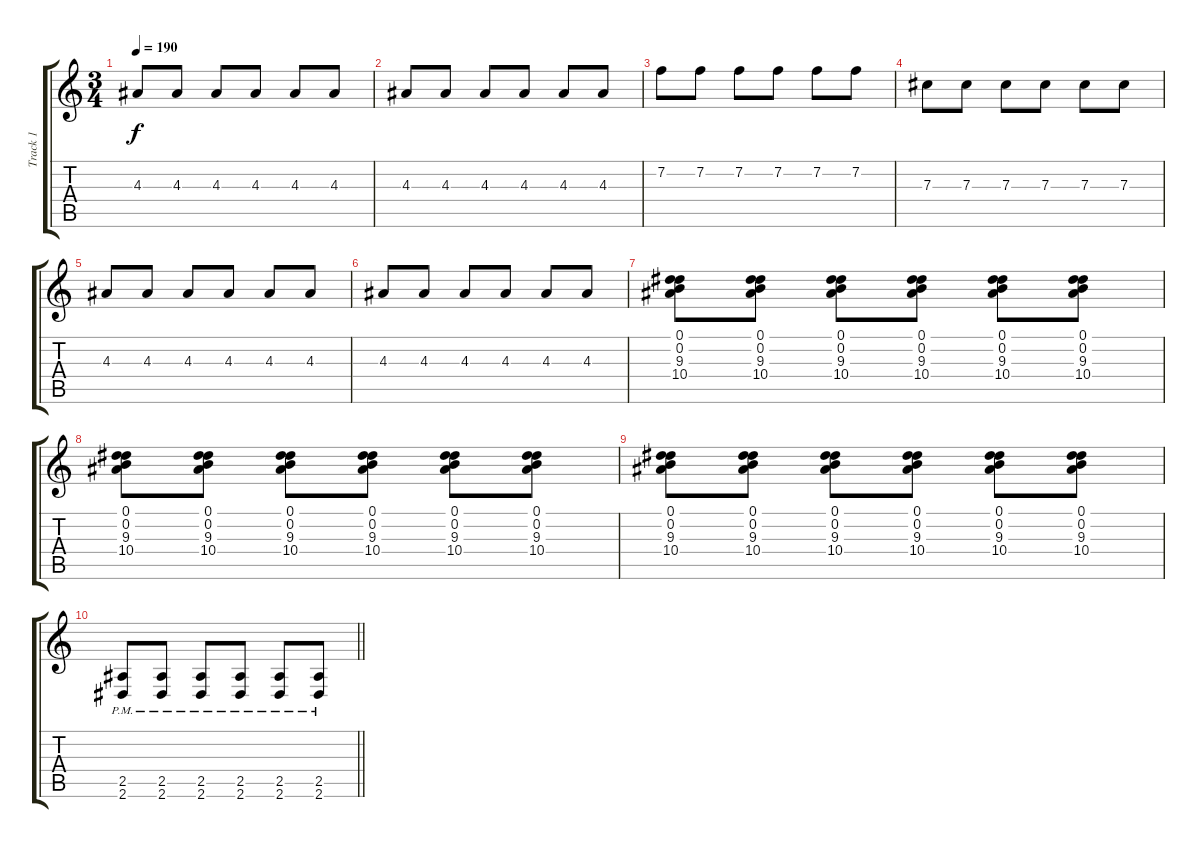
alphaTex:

\track ("Track 1" "Track 1") {instrument distortionguitar}
\staff {score tabs}
\tuning (Eb4 Bb3 Gb3 Db3 Ab2 Db2) {hide}
\ts (3 4)
\tempo 190
\clef g2
\ks c
4.3.8{dy f} 4.3.8 4.3.8 4.3.8 4.3.8 4.3.8 |
4.3.8 4.3.8 4.3.8 4.3.8 4.3.8 4.3.8 |
7.2.8 7.2.8 7.2.8 7.2.8 7.2.8 7.2.8 |
7.3.8 7.3.8 7.3.8 7.3.8 7.3.8 7.3.8 |
4.3.8 4.3.8 4.3.8 4.3.8 4.3.8 4.3.8 |
4.3.8 4.3.8 4.3.8 4.3.8 4.3.8 4.3.8 |
(0.1 0.2 9.3 10.4).8 (0.1 0.2 9.3 10.4).8 (0.1 0.2 9.3 10.4).8 (0.1 0.2 9.3 10.4).8 (0.1 0.2 9.3 10.4).8 (0.1 0.2 9.3 10.4).8 |
(0.1 0.2 9.3 10.4).8 (0.1 0.2 9.3 10.4).8 (0.1 0.2 9.3 10.4).8 (0.1 0.2 9.3 10.4).8 (0.1 0.2 9.3 10.4).8 (0.1 0.2 9.3 10.4).8 |
(0.1 0.2 9.3 10.4).8 (0.1 0.2 9.3 10.4).8 (0.1 0.2 9.3 10.4).8 (0.1 0.2 9.3 10.4).8 (0.1 0.2 9.3 10.4).8 (0.1 0.2 9.3 10.4).8 |
\barLineRight lightlight
(2.5{pm} 2.6{pm}).8 (2.5{pm} 2.6{pm}).8 (2.5{pm} 2.6{pm}).8 (2.5{pm} 2.6{pm}).8 (2.5{pm} 2.6{pm}).8 (2.5{pm} 2.6{pm}).8
